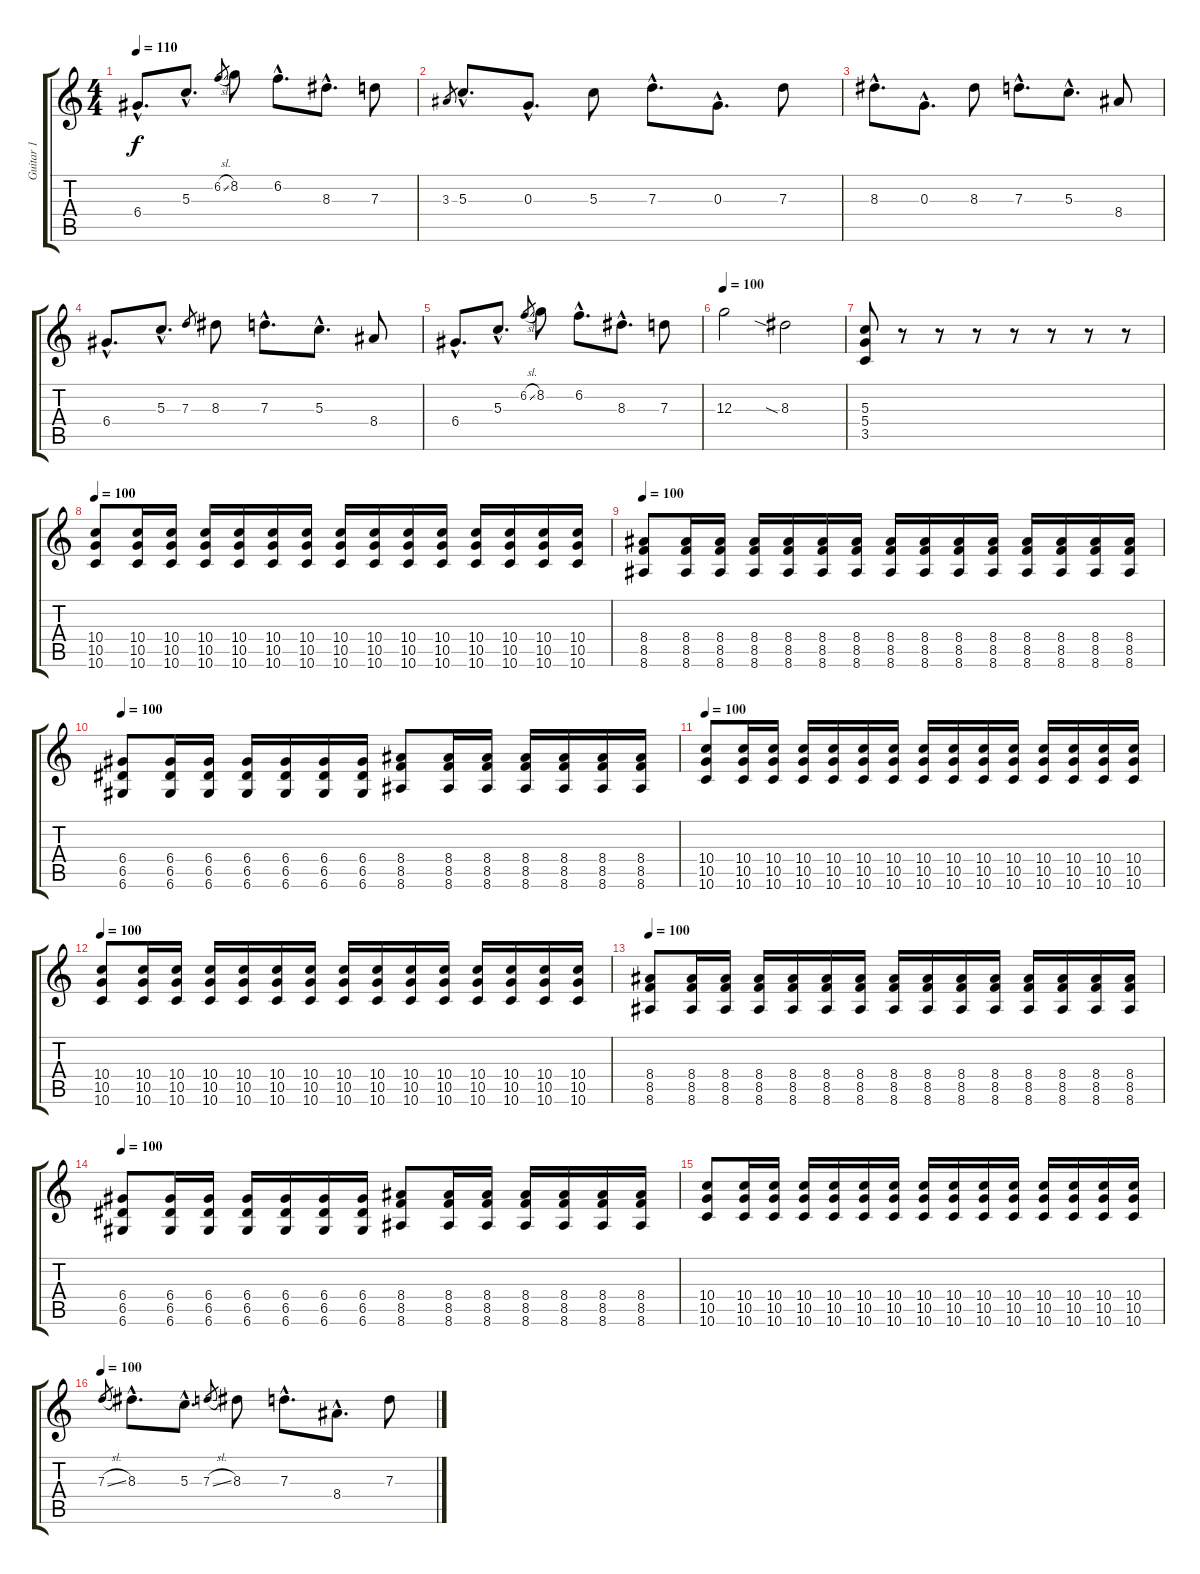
\track ("Guitar 1" "Guitar 1") {instrument distortionguitar}
\staff {score tabs}
\tuning (E4 B3 G3 D3 A2 D2) {hide}
\ts (4 4)
\tempo 110
\clef g2
\ks c
6.4{hac}.8{d dy f} 5.3{hac}.8{d} 6.2{sl}.8{gr} 8.2.8 6.2{hac}.8{d} 8.3{hac}.8{d} 7.3.8 |
3.3.8{gr} 5.3{hac}.8{d} 0.3{hac}.8{d} 5.3.8 7.3{hac}.8{d} 0.3{hac}.8{d} 7.3.8 |
8.3{hac}.8{d} 0.3{hac}.8{d} 8.3.8 7.3{hac}.8{d} 5.3{hac}.8{d} 8.4.8 |
6.4{hac}.8{d} 5.3{hac}.8{d} 7.3.8{gr} 8.3.8 7.3{hac}.8{d} 5.3{hac}.8{d} 8.4.8 |
6.4{hac}.8{d} 5.3{hac}.8{d} 6.2{sl}.8{gr} 8.2.8 6.2{hac}.8{d} 8.3{hac}.8{d} 7.3.8 |
\tempo 100
12.3.2 8.3{sia}.2 |
(5.3 5.4 3.5).8 r.8 r.8 r.8 r.8 r.8 r.8 r.8 |
\tempo 100
(10.4 10.5 10.6).8 (10.4 10.5 10.6).16 (10.4 10.5 10.6).16 (10.4 10.5 10.6).16 (10.4 10.5 10.6).16 (10.4 10.5 10.6).16 (10.4 10.5 10.6).16 (10.4 10.5 10.6).16 (10.4 10.5 10.6).16 (10.4 10.5 10.6).16 (10.4 10.5 10.6).16 (10.4 10.5 10.6).16 (10.4 10.5 10.6).16 (10.4 10.5 10.6).16 (10.4 10.5 10.6).16 |
\tempo 100
(8.4 8.5 8.6).8 (8.4 8.5 8.6).16 (8.4 8.5 8.6).16 (8.4 8.5 8.6).16 (8.4 8.5 8.6).16 (8.4 8.5 8.6).16 (8.4 8.5 8.6).16 (8.4 8.5 8.6).16 (8.4 8.5 8.6).16 (8.4 8.5 8.6).16 (8.4 8.5 8.6).16 (8.4 8.5 8.6).16 (8.4 8.5 8.6).16 (8.4 8.5 8.6).16 (8.4 8.5 8.6).16 |
\tempo 100
(6.4 6.5 6.6).8 (6.4 6.5 6.6).16 (6.4 6.5 6.6).16 (6.4 6.5 6.6).16 (6.4 6.5 6.6).16 (6.4 6.5 6.6).16 (6.4 6.5 6.6).16 (8.4 8.5 8.6).8 (8.4 8.5 8.6).16 (8.4 8.5 8.6).16 (8.4 8.5 8.6).16 (8.4 8.5 8.6).16 (8.4 8.5 8.6).16 (8.4 8.5 8.6).16 |
\tempo 100
(10.4 10.5 10.6).8 (10.4 10.5 10.6).16 (10.4 10.5 10.6).16 (10.4 10.5 10.6).16 (10.4 10.5 10.6).16 (10.4 10.5 10.6).16 (10.4 10.5 10.6).16 (10.4 10.5 10.6).16 (10.4 10.5 10.6).16 (10.4 10.5 10.6).16 (10.4 10.5 10.6).16 (10.4 10.5 10.6).16 (10.4 10.5 10.6).16 (10.4 10.5 10.6).16 (10.4 10.5 10.6).16 |
\tempo 100
(10.4 10.5 10.6).8 (10.4 10.5 10.6).16 (10.4 10.5 10.6).16 (10.4 10.5 10.6).16 (10.4 10.5 10.6).16 (10.4 10.5 10.6).16 (10.4 10.5 10.6).16 (10.4 10.5 10.6).16 (10.4 10.5 10.6).16 (10.4 10.5 10.6).16 (10.4 10.5 10.6).16 (10.4 10.5 10.6).16 (10.4 10.5 10.6).16 (10.4 10.5 10.6).16 (10.4 10.5 10.6).16 |
\tempo 100
(8.4 8.5 8.6).8 (8.4 8.5 8.6).16 (8.4 8.5 8.6).16 (8.4 8.5 8.6).16 (8.4 8.5 8.6).16 (8.4 8.5 8.6).16 (8.4 8.5 8.6).16 (8.4 8.5 8.6).16 (8.4 8.5 8.6).16 (8.4 8.5 8.6).16 (8.4 8.5 8.6).16 (8.4 8.5 8.6).16 (8.4 8.5 8.6).16 (8.4 8.5 8.6).16 (8.4 8.5 8.6).16 |
\tempo 100
(6.4 6.5 6.6).8 (6.4 6.5 6.6).16 (6.4 6.5 6.6).16 (6.4 6.5 6.6).16 (6.4 6.5 6.6).16 (6.4 6.5 6.6).16 (6.4 6.5 6.6).16 (8.4 8.5 8.6).8 (8.4 8.5 8.6).16 (8.4 8.5 8.6).16 (8.4 8.5 8.6).16 (8.4 8.5 8.6).16 (8.4 8.5 8.6).16 (8.4 8.5 8.6).16 |
(10.4 10.5 10.6).8 (10.4 10.5 10.6).16 (10.4 10.5 10.6).16 (10.4 10.5 10.6).16 (10.4 10.5 10.6).16 (10.4 10.5 10.6).16 (10.4 10.5 10.6).16 (10.4 10.5 10.6).16 (10.4 10.5 10.6).16 (10.4 10.5 10.6).16 (10.4 10.5 10.6).16 (10.4 10.5 10.6).16 (10.4 10.5 10.6).16 (10.4 10.5 10.6).16 (10.4 10.5 10.6).16 |
\tempo 100
7.3{sl}.8{gr} 8.3{hac}.8{d} 5.3{hac}.8{d} 7.3{sl}.8{gr} 8.3.8 7.3{hac}.8{d} 8.4{hac}.8{d} 7.3.8
